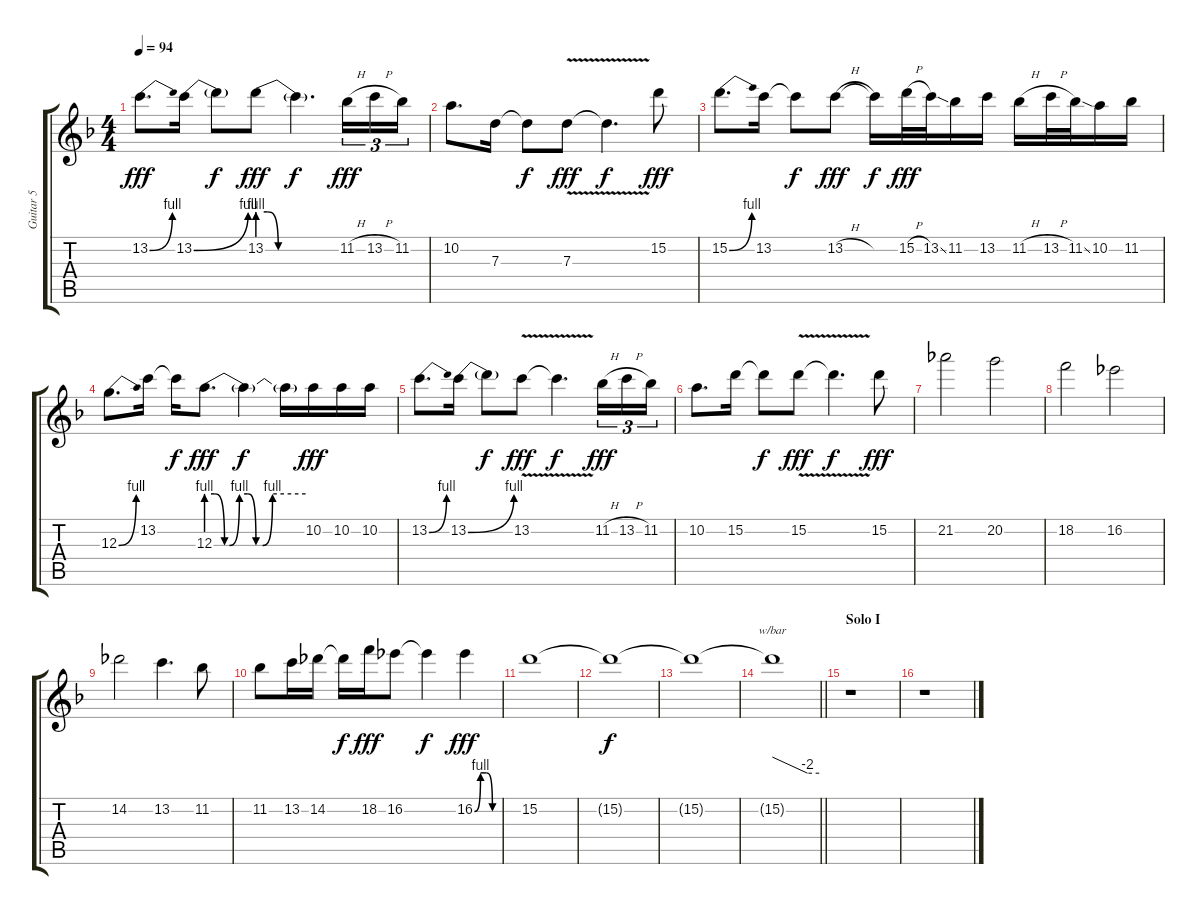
\track ("Guitar 5" "Guitar 5") {instrument distortionguitar}
\staff {score tabs}
\tuning (E4 B3 G3 D3 A2 E2) {hide}
\ts (4 4)
\tempo 94
\clef g2
\ks f
13.2{be (bend 0 0 60 4)}.8{d dy fff} 13.2{be (bend 0 0 60 4)}.16 13.2{t}.8{dy f} 13.2{be (custom 0 4 7 4 15 0 25 0 60 0)}.8{dy fff} 13.2{t}.4{d dy f} 11.2{h}.16{tu (3 2) dy fff} 13.2{h}.16{tu (3 2)} 11.2.16{tu (3 2)} |
10.2.8{d} 7.3.16 7.3{t}.8{dy f} 7.3{v}.8{dy fff} 7.3{t}.4{d dy f} 15.2.8{dy fff} |
15.2{be (bend 0 0 60 4)}.8{d} 13.2.16 13.2{t}.8{dy f} 13.2{h}.8{dy fff} 13.2{t}.16{dy f} 15.2{h}.32{dy fff} 13.2{ss}.32 11.2.16 13.2.16 11.2{h}.16 13.2{h}.32 11.2{ss}.32 10.2.16 11.2.16 |
12.3{be (bend 0 0 60 4)}.8{d} 13.2.16 13.2{t}.16{dy f} 12.3{be (custom 0 4 5 4 11 0 14 0 20 4 25 4 30 0 34 0 40 4 60 4)}.8{d dy fff} 12.3{t}.4{dy f} 12.3{t}.16 10.2.16{dy fff} 10.2.16 10.2.16 |
13.2{be (bend 0 0 60 4)}.8{d} 13.2{be (bend 0 0 60 4)}.16 13.2{t}.8{dy f} 13.2{v}.8{dy fff} 13.2{t}.4{d dy f} 11.2{h}.16{tu (3 2) dy fff} 13.2{h}.16{tu (3 2)} 11.2.16{tu (3 2)} |
10.2.8{d} 15.2.16 15.2{t}.8{dy f} 15.2{v}.8{dy fff} 15.2{t}.4{d dy f} 15.2.8{dy fff} |
21.2.2 20.2.2 |
18.2.2 16.2.2 |
14.2.2 13.2.4{d} 11.2.8 |
11.2.8 13.2.16 14.2.16 14.2{t}.16{dy f} 18.2.16{dy fff} 16.2.8 16.2{t}.4{dy f} 16.2{be (custom 0 0 15 4 30 4 45 0 60 0)}.4{dy fff} |
15.2.1 |
15.2{t}.1{dy f} |
15.2{t}.1 |
\barLineRight lightlight
15.2{t}.1{tbe (custom default 0 0 45 -8 60 -8)} |
\section ("" "Solo I")
r.1 |
r.1
